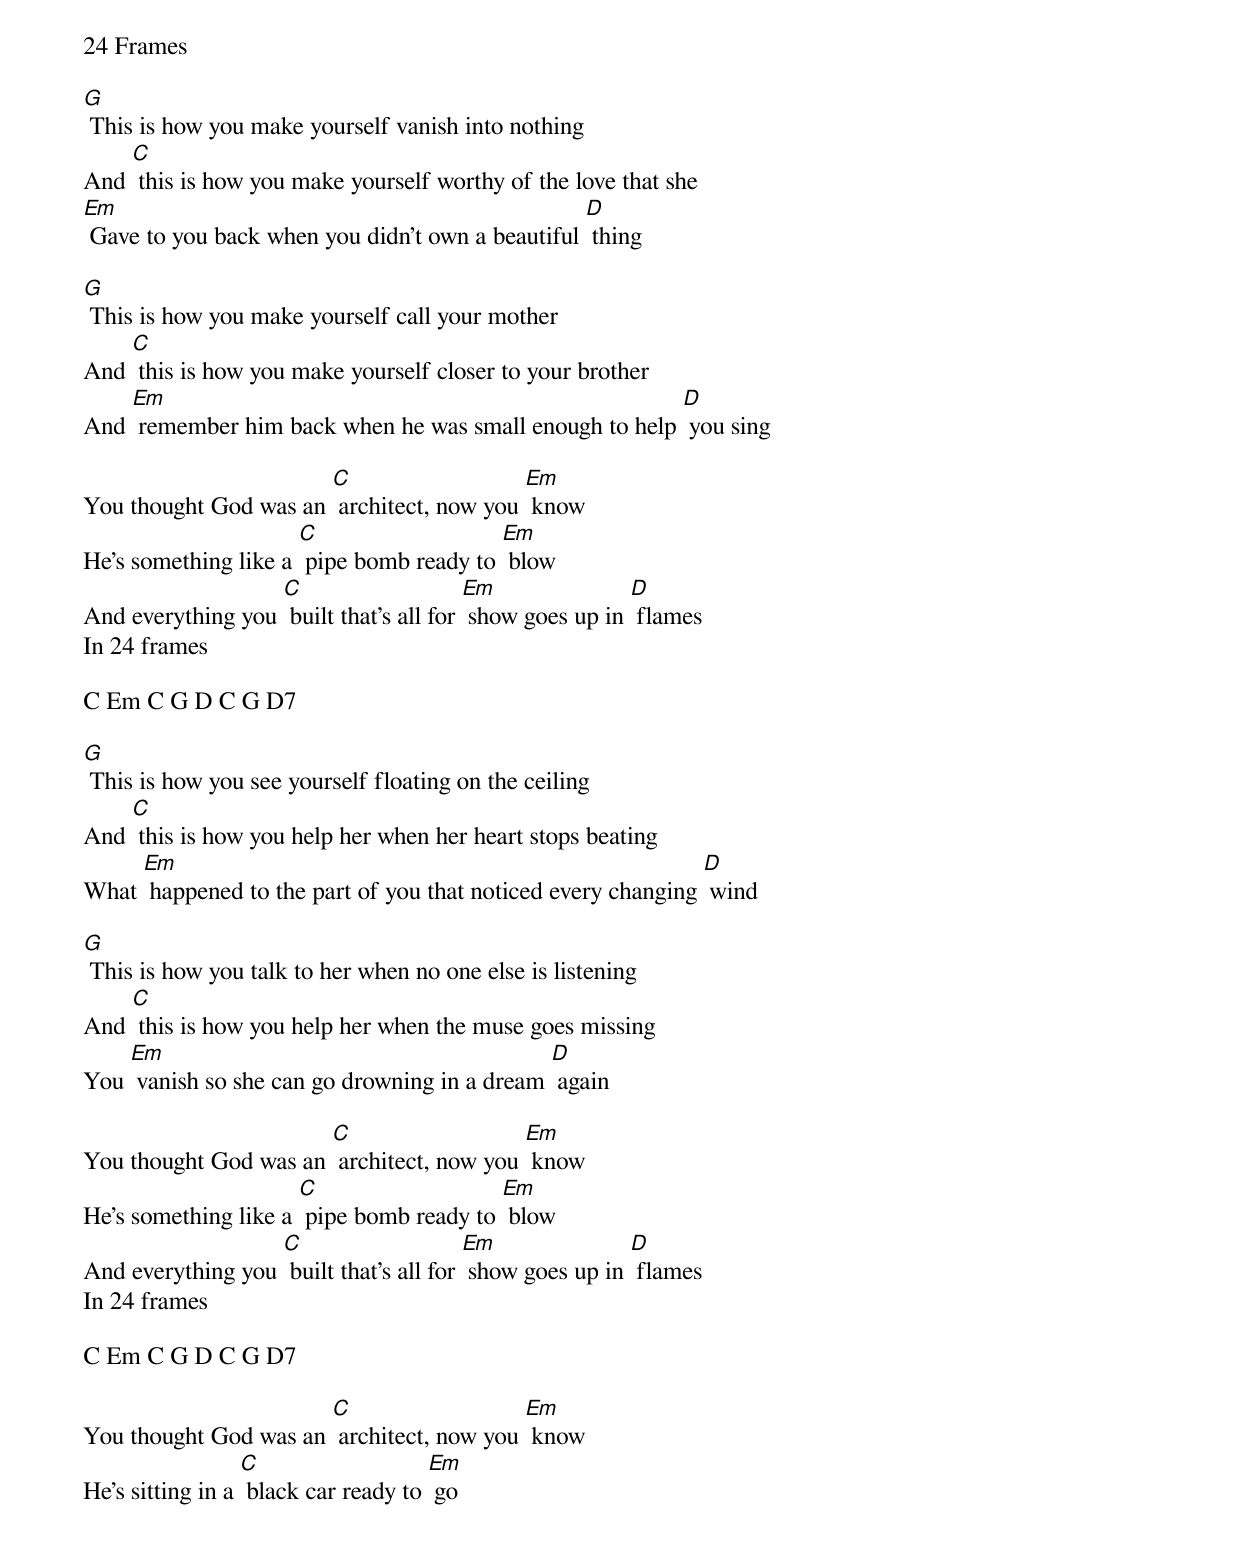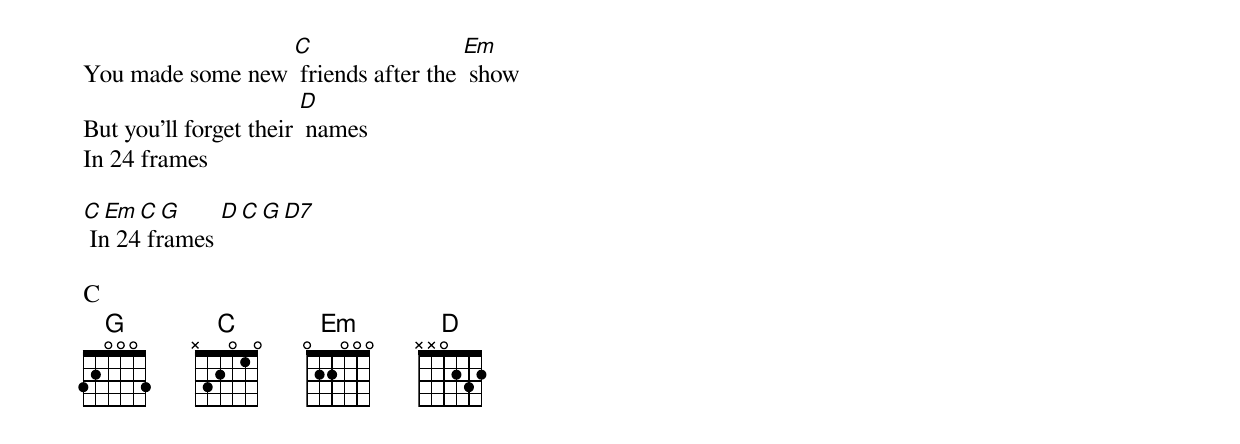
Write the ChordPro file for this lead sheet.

24 Frames

[G] This is how you make yourself vanish into nothing
And [C] this is how you make yourself worthy of the love that she
[Em] Gave to you back when you didn’t own a beautiful [D] thing

[G] This is how you make yourself call your mother
And [C] this is how you make yourself closer to your brother
And [Em] remember him back when he was small enough to help [D] you sing

You thought God was an [C] architect, now you [Em] know
He’s something like a [C] pipe bomb ready to [Em] blow
And everything you [C] built that’s all for [Em] show goes up in [D] flames
In 24 frames

C Em C G D C G D7

[G] This is how you see yourself floating on the ceiling
And [C] this is how you help her when her heart stops beating
What [Em] happened to the part of you that noticed every changing [D] wind

[G] This is how you talk to her when no one else is listening
And [C] this is how you help her when the muse goes missing
You [Em] vanish so she can go drowning in a dream [D] again

You thought God was an [C] architect, now you [Em] know
He’s something like a [C] pipe bomb ready to [Em] blow
And everything you [C] built that’s all for [Em] show goes up in [D] flames
In 24 frames

C Em C G D C G D7

You thought God was an [C] architect, now you [Em] know
He’s sitting in a [C] black car ready to [Em] go
You made some new [C] friends after the [Em] show
But you’ll forget their [D] names
In 24 frames

[C Em C G] In 24 frames [D C G D7]

C
